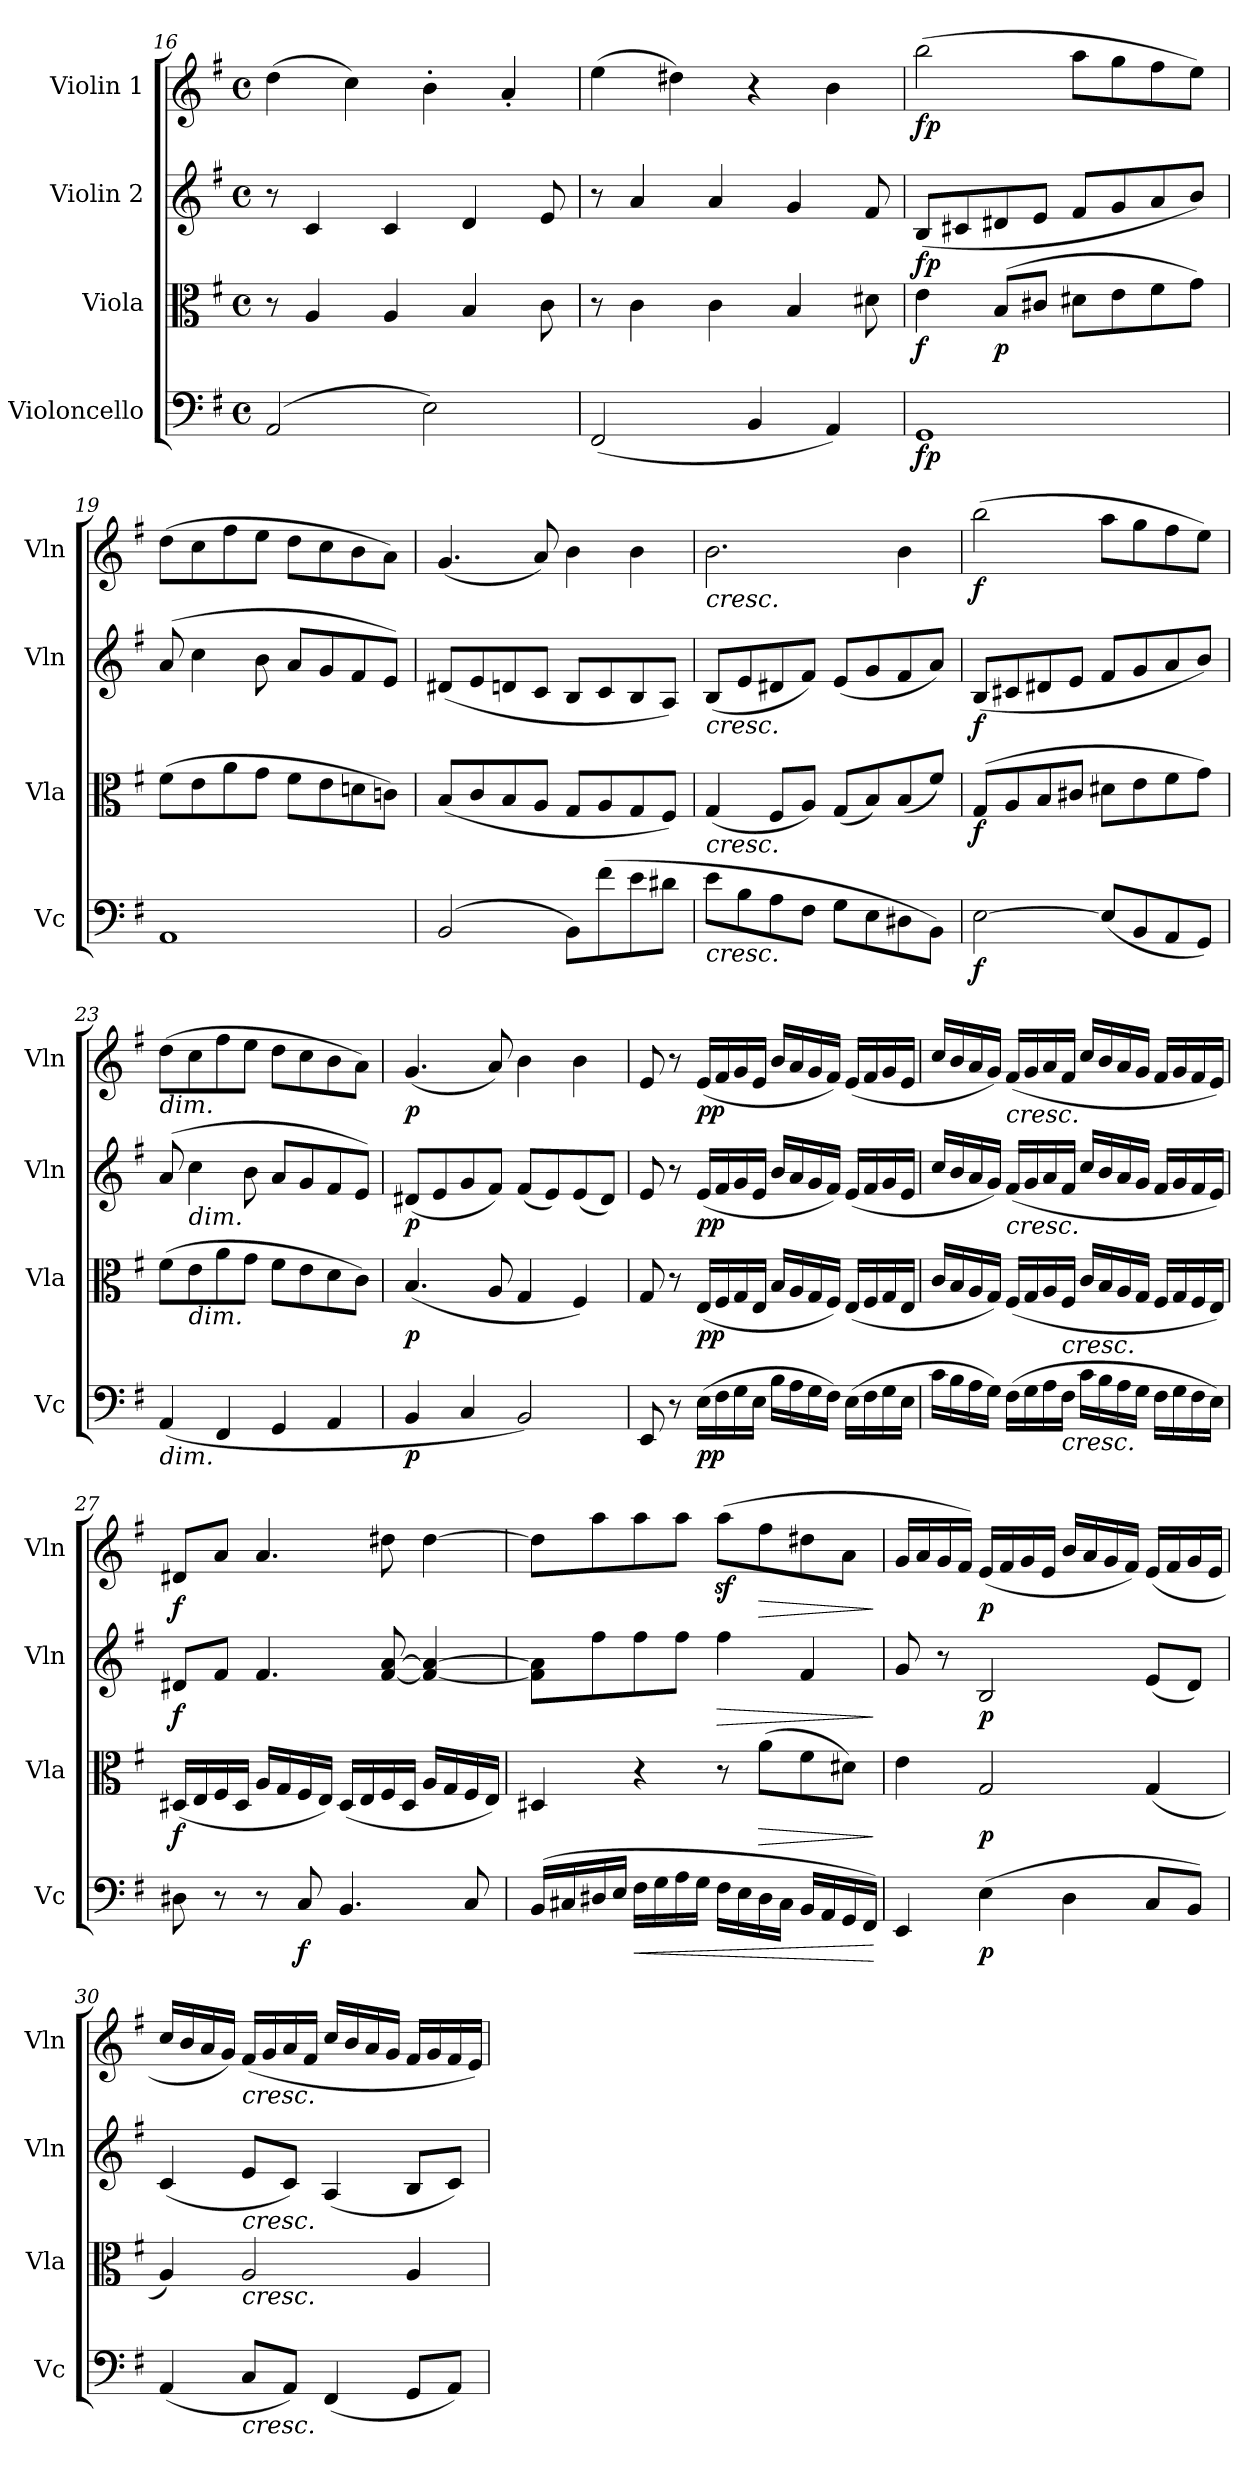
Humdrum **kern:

**kern	**dynam	**kern	**dynam	**kern	**dynam	**kern	**dynam
*part4	*part4	*part3	*part3	*part2	*part2	*part1	*part1
*staff4	*staff4	*staff3	*staff3	*staff2	*staff2	*staff1	*staff1
*I"Violoncello	*	*I"Viola	*	*I"Violin 2	*	*I"Violin 1	*
*I'Vc	*	*I'Vla	*	*I'Vln	*	*I'Vln	*
*clefF4	*	*clefC3	*	*clefG2	*	*clefG2	*
*k[f#]	*	*k[f#]	*	*k[f#]	*	*k[f#]	*
*M4/4	*	*M4/4	*	*M4/4	*	*M4/4	*
*met(c)	*	*met(c)	*	*met(c)	*	*met(c)	*
=16	=16	=16	=16	=16	=16	=16	=16
(2AA/	.	8r	.	8r	.	(4dd\	.
.	.	4A/	.	4c/	.	.	.
.	.	.	.	.	.	4cc\)	.
.	.	4A/	.	4c/	.	.	.
2E\)	.	.	.	.	.	4b'\	.
.	.	4B/	.	4d/	.	.	.
.	.	.	.	.	.	4a'/	.
.	.	8c\	.	8e/	.	.	.
=17	=17	=17	=17	=17	=17	=17	=17
(2FF#/	.	8r	.	8r	.	(4ee\	.
.	.	4c\	.	4a/	.	.	.
.	.	.	.	.	.	4dd#X\)	.
.	.	4c\	.	4a/	.	.	.
4BB/	.	.	.	.	.	4r	.
.	.	4B/	.	4g/	.	.	.
4AA/)	.	.	.	.	.	4b\	.
.	.	8d#X\	.	8f#/	.	.	.
!!LO:LB:g=z
=18	=18	=18	=18	=18	=18	=18	=18
!	!LO:DY:b	!	!LO:DY:b	!	!LO:DY:b	!	!LO:DY:b
1GG	fp	4e\	f	(8B/L	fp	(2bb\	fp
.	.	.	.	8c#X/	.	.	.
!	!	!	!LO:DY:b	!	!	!	!
.	.	(8B/L	p	8d#X/	.	.	.
.	.	8c#X/J	.	8e/J	.	.	.
.	.	8d#X\L	.	8f#/L	.	8aa\L	.
.	.	8e\	.	8g/	.	8gg\	.
.	.	8f#\	.	8a/	.	8ff#\	.
.	.	8g\J)	.	8b/J)	.	8ee\J)	.
=19	=19	=19	=19	=19	=19	=19	=19
1AA	.	(8f#\L	.	(8a/	.	(8dd\L	.
.	.	8e\	.	4cc\	.	8cc\	.
.	.	8a\	.	.	.	8ff#\	.
.	.	8g\J	.	8b\	.	8ee\J	.
.	.	8f#\L	.	8a/L	.	8dd\L	.
.	.	8e\	.	8g/	.	8cc\	.
.	.	8dn\	.	8f#/	.	8b\	.
.	.	8cn\J)	.	8e/J)	.	8a\J)	.
=20	=20	=20	=20	=20	=20	=20	=20
(2BB/	.	(8B/L	.	(8d#X/L	.	(4.g/	.
.	.	8c/	.	8e/	.	.	.
.	.	8B/	.	8dn/	.	.	.
.	.	8A/J	.	8c/J	.	8a/)	.
8BB\L)	.	8G/L	.	8B/L	.	4b\	.
(8f#\	.	8A/	.	8c/	.	.	.
8e\	.	8G/	.	8B/	.	4b\	.
8d#X\J	.	8F#/J)	.	8A/J)	.	.	.
=21	=21	=21	=21	=21	=21	=21	=21
!	!	!	!	!	!	!LO:TX:b:i:t=cresc.	!
!	!	!	!	!LO:TX:b:i:t=cresc.	!	!	!
!	!	!LO:TX:b:i:t=cresc.	!	!	!	!	!
!LO:TX:b:i:t=cresc.	!	!	!	!	!	!	!
8e\L	.	(4G/	.	(8B/L	.	2.b\	.
8B\	.	.	.	8e/	.	.	.
8A\	.	8F#/L	.	8d#X/	.	.	.
8F#\J	.	8A/J)	.	8f#/J)	.	.	.
8G\L	.	(8G/L	.	(8e/L	.	.	.
8E\	.	8B/)	.	8g/	.	.	.
8D#X\	.	(8B/	.	8f#/	.	4b\	.
8BB\J)	.	8f#/J)	.	8a/J)	.	.	.
=22	=22	=22	=22	=22	=22	=22	=22
!	!LO:DY:b	!	!LO:DY:b	!	!LO:DY:b	!	!LO:DY:b
[2E\	f	(8G/L	f	(8B/L	f	(2bb\	f
.	.	8A/	.	8c#X/	.	.	.
.	.	8B/	.	8d#X/	.	.	.
.	.	8c#X/J	.	8e/J	.	.	.
(8E/L]	.	8d#X\L	.	8f#/L	.	8aa\L	.
8BB/	.	8e\	.	8g/	.	8gg\	.
8AA/	.	8f#\	.	8a/	.	8ff#\	.
8GG/J)	.	8g\J)	.	8b/J)	.	8ee\J)	.
=23	=23	=23	=23	=23	=23	=23	=23
!	!	!	!	!	!	!LO:TX:b:i:t=dim.	!
!LO:TX:b:i:t=dim.	!	!	!	!	!	!	!
(4AA/	.	(8f#\L	.	(8a/	.	(8dd\L	.
!	!	!	!	!LO:TX:b:i:t=dim.	!	!	!
!	!	!LO:TX:b:i:t=dim.	!	!	!	!	!
.	.	8e\	.	4cc\	.	8cc\	.
4FF#/	.	8a\	.	.	.	8ff#\	.
.	.	8g\J	.	8b\	.	8ee\J	.
4GG/	.	8f#\L	.	8a/L	.	8dd\L	.
.	.	8e\	.	8g/	.	8cc\	.
4AA/	.	8d\	.	8f#/	.	8b\	.
.	.	8c\J)	.	8e/J)	.	8a\J)	.
!!LO:LB:g=z
=24	=24	=24	=24	=24	=24	=24	=24
!	!LO:DY:b	!	!LO:DY:b	!	!LO:DY:b	!	!LO:DY:b
4BB/	p	(4.B/	p	(8d#X/L	p	(4.g/	p
.	.	.	.	8e/	.	.	.
4C/	.	.	.	8g/	.	.	.
.	.	8A/	.	8f#/J)	.	8a/)	.
2BB/)	.	4G/	.	(8f#/L	.	4b\	.
.	.	.	.	8e/)	.	.	.
.	.	4F#/)	.	(8e/	.	4b\	.
.	.	.	.	8d#/J)	.	.	.
!!LO:LB:g=z
=25	=25	=25	=25	=25	=25	=25	=25
8EE/	.	8G/	.	8e/	.	8e/	.
8r	.	8r	.	8r	.	8r	.
!	!LO:DY:b	!	!LO:DY:b	!	!LO:DY:b	!	!LO:DY:b
(16E\LL	pp	(16E/LL	pp	(16e/LL	pp	(16e/LL	pp
16F#\	.	16F#/	.	16f#/	.	16f#/	.
16G\	.	16G/	.	16g/	.	16g/	.
16E\JJ	.	16E/JJ	.	16e/JJ	.	16e/JJ	.
16B\LL	.	16B/LL	.	16b/LL	.	16b/LL	.
16A\	.	16A/	.	16a/	.	16a/	.
16G\	.	16G/	.	16g/	.	16g/	.
16F#\JJ)	.	16F#/JJ)	.	16f#/JJ)	.	16f#/JJ)	.
(16E\LL	.	(16E/LL	.	(16e/LL	.	(16e/LL	.
16F#\	.	16F#/	.	16f#/	.	16f#/	.
16G\	.	16G/	.	16g/	.	16g/	.
16E\JJ	.	16E/JJ	.	16e/JJ	.	16e/JJ	.
=26	=26	=26	=26	=26	=26	=26	=26
16c\LL	.	16c/LL	.	16cc/LL	.	16cc/LL	.
16B\	.	16B/	.	16b/	.	16b/	.
16A\	.	16A/	.	16a/	.	16a/	.
16G\JJ)	.	16G/JJ)	.	16g/JJ)	.	16g/JJ)	.
!	!	!	!	!	!	!LO:TX:b:i:t=cresc.	!
!	!	!	!	!LO:TX:b:i:t=cresc.	!	!	!
(16F#\LL	.	(16F#/LL	.	(16f#/LL	.	(16f#/LL	.
16G\	.	16G/	.	16g/	.	16g/	.
16A\	.	16A/	.	16a/	.	16a/	.
!	!	!LO:TX:b:i:t=cresc.	!	!	!	!	!
!LO:TX:b:i:t=cresc.	!	!	!	!	!	!	!
16F#\JJ	.	16F#/JJ	.	16f#/JJ	.	16f#/JJ	.
16c\LL	.	16c/LL	.	16cc/LL	.	16cc/LL	.
16B\	.	16B/	.	16b/	.	16b/	.
16A\	.	16A/	.	16a/	.	16a/	.
16G\JJ	.	16G/JJ	.	16g/JJ	.	16g/JJ	.
16F#\LL	.	16F#/LL	.	16f#/LL	.	16f#/LL	.
16G\	.	16G/	.	16g/	.	16g/	.
16F#\	.	16F#/	.	16f#/	.	16f#/	.
16E\JJ)	.	16E/JJ)	.	16e/JJ)	.	16e/JJ)	.
=27	=27	=27	=27	=27	=27	=27	=27
!	!	!	!LO:DY:b	!	!LO:DY:b	!	!LO:DY:b
8D#X\	.	(16D#X/LL	f	8d#X/L	f	8d#X/L	f
.	.	16E/	.	.	.	.	.
8r	.	16F#/	.	8f#/J	.	8a/J	.
.	.	16D#/JJ	.	.	.	.	.
8r	.	16A/LL	.	4.f#/	.	4.a/	.
.	.	16G/	.	.	.	.	.
!	!LO:DY:b	!	!	!	!	!	!
8C/	f	16F#/	.	.	.	.	.
.	.	16E/JJ)	.	.	.	.	.
4.BB/	.	(16D#/LL	.	.	.	.	.
.	.	16E/	.	.	.	.	.
.	.	16F#/	.	[8f#/ [8a/	.	8dd#X\	.
.	.	16D#/JJ	.	.	.	.	.
.	.	16A/LL	.	4f#/_ 4a/_	.	[4dd#\	.
.	.	16G/	.	.	.	.	.
8C/	.	16F#/	.	.	.	.	.
.	.	16E/JJ)	.	.	.	.	.
!!LO:PB:g=z
=28	=28	=28	=28	=28	=28	=28	=28
(16BB/LL	.	4D#X/	.	8f#\] 8a\]L	.	8dd#\L]	.
16C#X/	.	.	.	.	.	.	.
16D#X/	.	.	.	8ff#\	.	8aa\	.
16E/JJ	.	.	.	.	.	.	.
!	!LO:HP:b	!	!	!	!	!	!
16F#\LL	<	4r	.	8ff#\	.	8aa\	.
16G\	.	.	.	.	.	.	.
16A\	.	.	.	8ff#\J	.	8aa\J	.
16G\JJ	.	.	.	.	.	.	.
!	!	!	!	!	!LO:HP:b	!	!
16F#\LL	.	8r	.	4ff#\	>	(8aaz<\L	.
16E\	.	.	.	.	.	.	.
!	!	!	!LO:HP:b	!	!	!	!LO:HP:b
16D#\	.	(8a\L	>	.	.	8ff#\	>
16C#\JJ	.	.	.	.	.	.	.
16BB/LL	.	8f#\	.	4f#/	.	8dd#X\	.
16AA/	.	.	.	.	.	.	.
16GG/	.	8d#X\J)	.	.	.	8a\J	.
16FF#/JJ)	.	.	.	.	.	.	.
.	[	.	]	.	]	.	]
=29	=29	=29	=29	=29	=29	=29	=29
4EE/	.	4e\	.	8g/	.	16g/LL	.
.	.	.	.	.	.	16a/	.
.	.	.	.	8r	.	16g/	.
.	.	.	.	.	.	16f#/JJ)	.
!	!LO:DY:b	!	!LO:DY:b	!	!LO:DY:b	!	!LO:DY:b
(4E\	p	2G/	p	2B/	p	(16e/LL	p
.	.	.	.	.	.	16f#/	.
.	.	.	.	.	.	16g/	.
.	.	.	.	.	.	16e/JJ	.
4D\	.	.	.	.	.	16b/LL	.
.	.	.	.	.	.	16a/	.
.	.	.	.	.	.	16g/	.
.	.	.	.	.	.	16f#/JJ)	.
8C/L	.	(4G/	.	(8e/L	.	(16e/LL	.
.	.	.	.	.	.	16f#/	.
8BB/J)	.	.	.	8d/J)	.	16g/	.
.	.	.	.	.	.	16e/JJ	.
!!LO:PB:g=z
=30	=30	=30	=30	=30	=30	=30	=30
(4AA/	.	4A/)	.	(4c/	.	16cc/LL	.
.	.	.	.	.	.	16b/	.
.	.	.	.	.	.	16a/	.
.	.	.	.	.	.	16g/JJ)	.
!	!	!	!	!	!	!LO:TX:b:i:t=cresc.	!
!	!	!	!	!LO:TX:b:i:t=cresc.	!	!	!
!	!	!LO:TX:b:i:t=cresc.	!	!	!	!	!
!LO:TX:b:i:t=cresc.	!	!	!	!	!	!	!
8C/L	.	2A/	.	8e/L	.	(16f#/LL	.
.	.	.	.	.	.	16g/	.
8AA/J)	.	.	.	8c/J)	.	16a/	.
.	.	.	.	.	.	16f#/JJ	.
(4FF#/	.	.	.	(4A/	.	16cc/LL	.
.	.	.	.	.	.	16b/	.
.	.	.	.	.	.	16a/	.
.	.	.	.	.	.	16g/JJ	.
8GG/L	.	4A/	.	8B/L	.	16f#/LL	.
.	.	.	.	.	.	16g/	.
8AA/J)	.	.	.	8c/J)	.	16f#/	.
.	.	.	.	.	.	16e/JJ)	.
=	=	=	=	=	=	=	=
*-	*-	*-	*-	*-	*-	*-	*-
